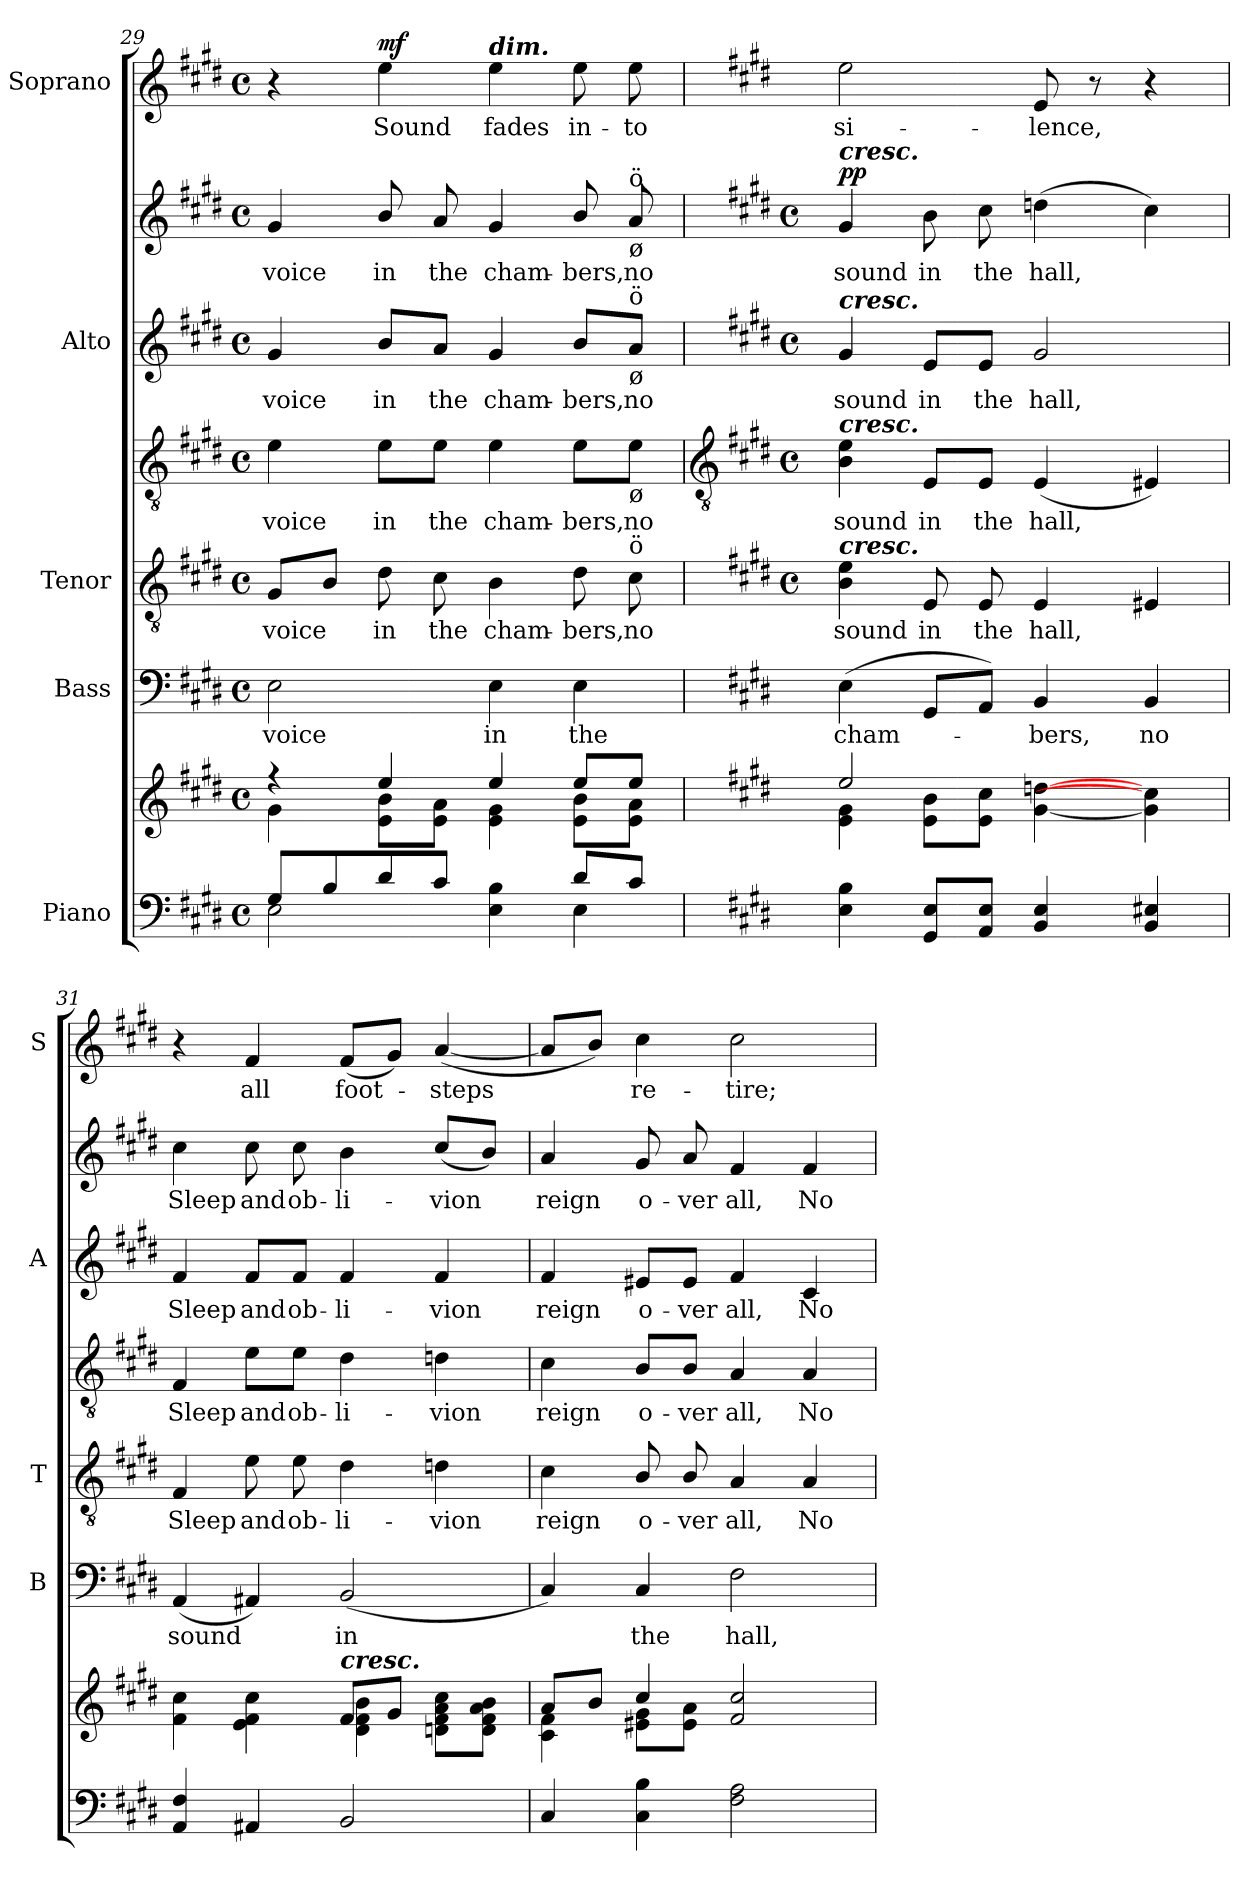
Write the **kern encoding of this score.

**kern	**kern	**kern	**text	**kern	**text	**kern	**text	**kern	**text	**kern	**text	**dynam	**kern	**text	**dynam
*part5	*part5	*part4	*part4	*part3	*part3	*part3	*part3	*part2	*part2	*part2	*part2	*part2	*part1	*part1	*part1
*staff8	*staff7	*staff6	*staff6	*staff5	*staff5	*staff4	*staff4	*staff3	*staff3	*staff2	*staff2	*staff2/3	*staff1	*staff1	*staff1
*I"Piano	*	*I"Bass	*	*I"Tenor	*	*	*	*I"Alto	*	*	*	*	*I"Soprano	*	*
*	*	*I'B	*	*I'T	*	*	*	*I'A	*	*	*	*	*I'S	*	*
*clefF4	*clefG2	*clefF4	*	*clefGv2	*	*clefGv2	*	*clefG2	*	*clefG2	*	*	*clefG2	*	*
*k[f#c#g#d#]	*k[f#c#g#d#]	*k[f#c#g#d#]	*	*k[f#c#g#d#]	*	*k[f#c#g#d#]	*	*k[f#c#g#d#]	*	*k[f#c#g#d#]	*	*	*k[f#c#g#d#]	*	*
*E:	*E:	*E:	*	*E:	*	*E:	*	*E:	*	*E:	*	*	*E:	*	*
*M4/4	*M4/4	*M4/4	*	*M4/4	*	*M4/4	*	*M4/4	*	*M4/4	*	*	*M4/4	*	*
*met(c)	*met(c)	*met(c)	*	*met(c)	*	*met(c)	*	*met(c)	*	*met(c)	*	*	*met(c)	*	*
=29	=29	=29	=29	=29	=29	=29	=29	=29	=29	=29	=29	=29	=29	=29	=29
*^	*^	*	*	*	*	*	*	*	*	*	*	*	*	*	*
!	!	!	!	!	!LO:LY:b	!	!LO:LY:b	!	!LO:LY:b	!	!LO:LY:b	!	!LO:LY:b	!	!	!	!
8G#/L	2E\	4r	4g#\	2E	voice	8G#L	voice	4e	voice	4g#	voice	4g#	voice	.	4r	.	.
8B/	.	.	.	.	.	8BJ	.	.	.	.	.	.	.	.	.	.	.
!	!	!	!	!	!	!	!LO:LY:b	!	!LO:LY:b	!	!LO:LY:b	!	!LO:LY:b	!	!	!LO:LY:b	!LO:DY:b
8d#/	.	4ee/	8e\ 8b\L	.	.	8d#	in	8e\L	in	8b/L	in	8b/	in	.	4ee	Sound	mf
!	!	!	!	!	!	!	!LO:LY:b	!	!LO:LY:b	!	!LO:LY:b	!	!LO:LY:b	!	!	!	!
8c#/J	.	.	8e\ 8a\J	.	.	8c#	the	8e\J	the	8a/J	the	8a	the	.	.	.	.
!	!	!	!	!	!	!	!	!	!	!	!	!	!	!	!LO:TX:a:Bi:t=dim.	!	!
!	!	!	!	!	!LO:LY:b	!	!LO:LY:b	!	!LO:LY:b	!	!LO:LY:b	!	!LO:LY:b	!	!	!LO:LY:b	!
4ryy	4E\ 4B\	4ee/	4e\ 4g#\	4E	in	4B	cham-	4e	cham-	4g#	cham-	4g#	cham-	.	4ee	fades	.
!	!	!	!	!	!LO:LY:b	!	!LO:LY:b	!	!LO:LY:b	!	!LO:LY:b	!	!LO:LY:b	!	!	!LO:LY:b	!
8d#/L	4E\	8ee/L	8e\ 8b\L	4E	the	8d#	-bers,	8e\L	-bers,	8b/L	-bers,	8b/	-bers,	.	8ee	in-	.
!	!	!	!	!	!	!	!	!	!	!	!	!LO:TX:b:t=ø	!	!	!	!	!
!	!	!	!	!	!	!	!	!	!	!	!	!LO:TX:a:t=ö	!	!	!	!	!
!	!	!	!	!	!	!	!	!	!	!LO:TX:b:t=ø	!	!	!	!	!	!	!
!	!	!	!	!	!	!	!	!	!	!LO:TX:a:t=ö	!	!	!	!	!	!	!
!	!	!	!	!	!	!	!	!LO:TX:b:t=ø	!	!	!	!	!	!	!	!	!
!	!	!	!	!	!	!LO:TX:a:t=ö	!	!	!	!	!	!	!	!	!	!	!
!	!	!	!	!	!	!	!LO:LY:b	!	!LO:LY:b	!	!LO:LY:b	!	!LO:LY:b	!	!	!LO:LY:b	!
8c#/J	.	8ee/J	8e\ 8a\J	.	.	8c#	no	8e\J	no	8a/J	no	8a	no	.	8ee	-to	.
*v	*v	*	*	*	*	*	*	*	*	*	*	*	*	*	*	*	*
!!LO:LB:g=z
=30	=30	=30	=30	=30	=30	=30	=30	=30	=30	=30	=30	=30	=30	=30	=30	=30
*	*	*	*	*	*	*	*clefGv2	*	*	*	*	*	*	*	*	*
*	*	*	*	*	*k[f#c#g#d#]	*	*k[f#c#g#d#]	*	*k[f#c#g#d#]	*	*k[f#c#g#d#]	*	*	*	*	*
*	*	*	*	*	*E:	*	*E:	*	*E:	*	*E:	*	*	*	*	*
*	*	*	*	*	*M4/4	*	*M4/4	*	*M4/4	*	*M4/4	*	*	*	*	*
*	*	*	*	*	*met(c)	*	*met(c)	*	*met(c)	*	*met(c)	*	*	*	*	*
!	!	!	!	!	!	!	!	!	!	!	!LO:TX:a:Bi:t=cresc.	!	!	!	!	!
!	!	!	!	!	!	!	!	!	!LO:TX:a:Bi:t=cresc.	!	!	!	!	!	!	!
!	!	!	!	!	!	!	!LO:TX:a:Bi:t=cresc.	!	!	!	!	!	!	!	!	!
!	!	!	!	!	!LO:TX:a:Bi:t=cresc.	!	!	!	!	!	!	!	!	!	!	!
!	!	!	!	!LO:LY:b	!	!LO:LY:b	!	!LO:LY:b	!	!LO:LY:b	!	!LO:LY:b	!LO:DY:b=2	!	!LO:LY:b	!
4E\ 4B\	2ee/	4e\ 4g#\	(<4E	cham-	4B 4e	sound	4B 4e	sound	4g#	sound	4g#	sound	pp	2ee	si-	.
!	!	!	!	!	!	!LO:LY:b	!	!LO:LY:b	!	!LO:LY:b	!	!LO:LY:b	!	!	!	!
8GG# 8EL	.	8e\ 8b\L	8GG#L	.	8E	in	8E/L	in	8e/L	in	8b	in	.	.	.	.
!	!	!	!	!	!	!LO:LY:b	!	!LO:LY:b	!	!LO:LY:b	!	!LO:LY:b	!	!	!	!
8AA 8EJ	.	8e\ 8cc#\J	8AAJ)	.	8E	the	8E/J	the	8e/J	the	8cc#	the	.	.	.	.
!	!	!	!	!LO:LY:b	!	!LO:LY:b	!	!LO:LY:b	!	!LO:LY:b	!	!LO:LY:b	!	!	!LO:LY:b	!
4BB 4E	2ryy	[4g#\ [4ddn\	4BB	bers,	4E	hall,	(<4E	hall,	2g#	hall,	(>4ddn	hall,	.	8e	-lence,	.
.	.	.	.	.	.	.	.	.	.	.	.	.	.	8r	.	.
!	!	!	!	!LO:LY:b	!	!	!	!	!	!	!	!	!	!	!	!
4BB 4E#X	.	4g#\] 4cc#\]	4BB	no	4E#X	.	4E#X)	.	.	.	4cc#)	.	.	4r	.	.
=31	=31	=31	=31	=31	=31	=31	=31	=31	=31	=31	=31	=31	=31	=31	=31	=31
!	!	!	!	!LO:LY:b	!	!LO:LY:b	!	!LO:LY:b	!	!LO:LY:b	!	!LO:LY:b	!	!	!	!
4AA 4F#	2ryy	4f#\ 4cc#\	(<4AA	sound	4F#	Sleep	4F#	Sleep	4f#	Sleep	4cc#	Sleep	.	4r	.	.
!	!	!	!	!	!	!LO:LY:b	!	!LO:LY:b	!	!LO:LY:b	!	!LO:LY:b	!	!	!LO:LY:b	!
4AA#X	.	4e\ 4f#\ 4cc#\	4AA#X)	.	8e	and	8e\L	and	8f#/L	and	8cc#	and	.	4f#	all	.
!	!	!	!	!	!	!LO:LY:b	!	!LO:LY:b	!	!LO:LY:b	!	!LO:LY:b	!	!	!	!
.	.	.	.	.	8e	ob-	8e\J	ob-	8f#/J	ob-	8cc#	ob-	.	.	.	.
!	!LO:TX:a:Bi:t=cresc.	!	!	!	!	!	!	!	!	!	!	!	!	!	!	!
!	!	!	!	!LO:LY:b	!	!LO:LY:b	!	!LO:LY:b	!	!LO:LY:b	!	!LO:LY:b	!	!	!LO:LY:b	!
2BB	8f#/L	4d#\ 4f#\ 4b\	(<2BB	in	4d#	-li-	4d#	-li-	4f#	-li-	4b	-li-	.	(<8f#L	foot-	.
.	8g#/J	.	.	.	.	.	.	.	.	.	.	.	.	8g#J)	.	.
!	!	!	!	!	!	!LO:LY:b	!	!LO:LY:b	!	!LO:LY:b	!	!LO:LY:b	!	!	!LO:LY:b	!
.	4ryy	8dn\ 8f#\ 8a\ 8cc#\L	.	.	4dn	-vion	4dn	-vion	4f#	-vion	(>8cc#L	-vion	.	(<[4a	steps	.
.	.	8d\ 8f#\ 8a\ 8b\J	.	.	.	.	.	.	.	.	8b/J)	.	.	.	.	.
=32	=32	=32	=32	=32	=32	=32	=32	=32	=32	=32	=32	=32	=32	=32	=32	=32
!	!	!	!	!	!	!LO:LY:b	!	!LO:LY:b	!	!LO:LY:b	!	!LO:LY:b	!	!	!	!
4C#	8a/L	4c#\ 4f#\	4C#)	.	4c#	reign	4c#	reign	4f#	reign	4a	reign	.	8aL]	.	.
.	8b/J	.	.	.	.	.	.	.	.	.	.	.	.	8bJ)	.	.
!	!	!	!	!LO:LY:b	!	!LO:LY:b	!	!LO:LY:b	!	!LO:LY:b	!	!LO:LY:b	!	!	!LO:LY:b	!
4C# 4B	4cc#/	8e#X\ 8g#\L	4C#	the	8B/	o-	8B/L	o-	8e#X/L	o-	8g#	o-	.	4cc#	re-	.
!	!	!	!	!	!	!LO:LY:b	!	!LO:LY:b	!	!LO:LY:b	!	!LO:LY:b	!	!	!	!
.	.	8e#\ 8a\J	.	.	8B/	-ver	8B/J	-ver	8e#/J	-ver	8a	-ver	.	.	.	.
!	!	!	!	!LO:LY:b	!	!LO:LY:b	!	!LO:LY:b	!	!LO:LY:b	!	!LO:LY:b	!	!	!LO:LY:b	!
2F# 2A	2f#/ 2cc#/	2ryy	2F#	hall,	4A	all,	4A	all,	4f#	all,	4f#	all,	.	2cc#	-tire;	.
!	!	!	!	!	!	!LO:LY:b	!	!LO:LY:b	!	!LO:LY:b	!	!LO:LY:b	!	!	!	!
.	.	.	.	.	4A	No	4A	No	4c#	No	4f#	No	.	.	.	.
*	*v	*v	*	*	*	*	*	*	*	*	*	*	*	*	*	*
=	=	=	=	=	=	=	=	=	=	=	=	=	=	=	=
*-	*-	*-	*-	*-	*-	*-	*-	*-	*-	*-	*-	*-	*-	*-	*-
